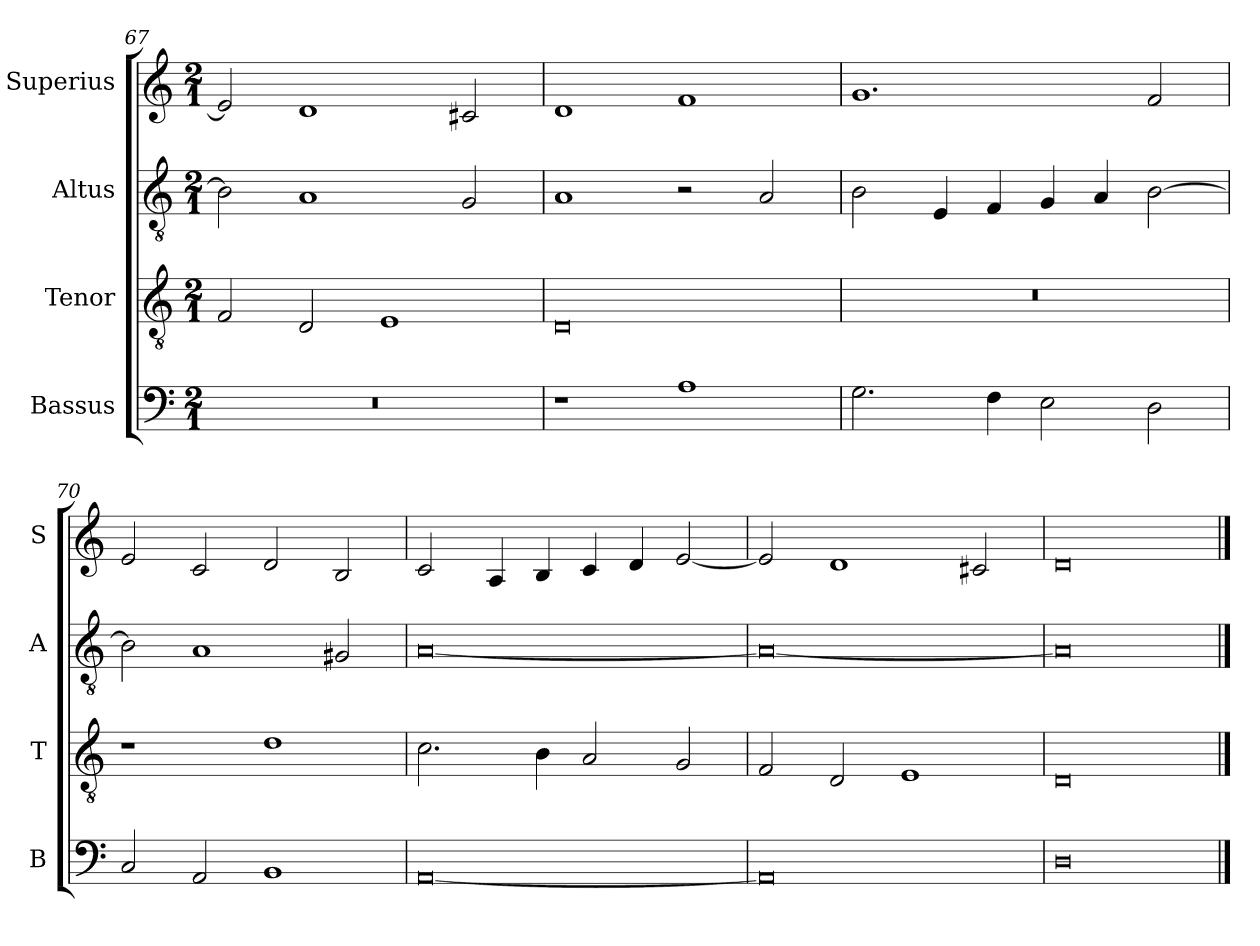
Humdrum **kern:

**kern	**kern	**kern	**kern
*part4	*part3	*part2	*part1
*staff4	*staff3	*staff2	*staff1
*I"Bassus	*I"Tenor	*I"Altus	*I"Superius
*I'B	*I'T	*I'A	*I'S
*clefF4	*clefGv2	*clefGv2	*clefG2
*k[]	*k[]	*k[]	*k[]
*M2/1	*M2/1	*M2/1	*M2/1
=67	=67	=67	=67
0r	2F/	2B\]	2e/]
.	2D/	1A	1d
.	1E	.	.
.	.	2G/	2c#X/
=68	=68	=68	=68
1r	0D	1A	1d
1A	.	2r	1f
.	.	2A/	.
=69	=69	=69	=69
2.G\	0r	2B\	1.g
.	.	4E/	.
4F\	.	4F/	.
2E\	.	4G/	.
.	.	4A/	.
2D\	.	[2B\	2f/
=70	=70	=70	=70
2C/	1r	2B\]	2e/
2AA/	.	1A	2c/
1BB	1d	.	2d/
.	.	2G#X/	2B/
=71	=71	=71	=71
[0AA	2.c\	[0A	2c/
.	.	.	4A/
.	4B\	.	4B/
.	2A/	.	4c/
.	.	.	4d/
.	2G/	.	[2e/
=72	=72	=72	=72
0AA]	2F/	0A_	2e/]
.	2D/	.	1d
.	1E	.	.
.	.	.	2c#X/
=73	=73	=73	=73
0D	0D	0A]	0d
==	==	==	==
*-	*-	*-	*-
